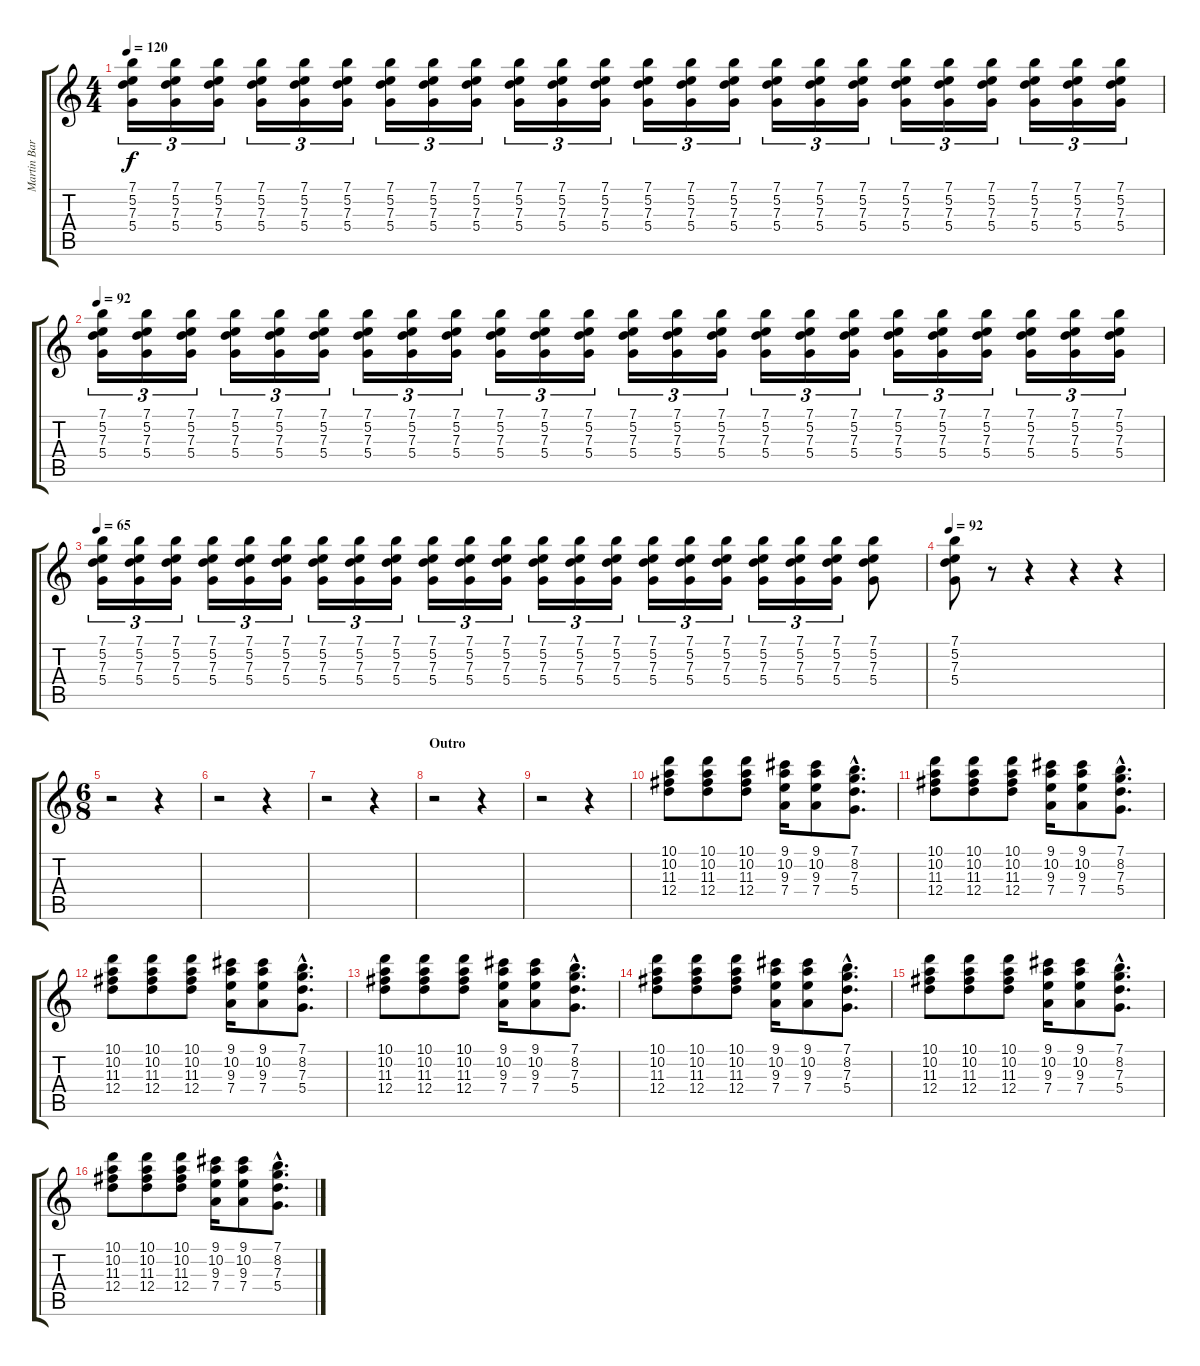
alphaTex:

\track ("Martin Barre (Rhythm Guitar)" "Martin Bar") {instrument overdrivenguitar}
\staff {score tabs}
\tuning (E4 B3 G3 D3 A2 E2) {hide}
\ts (4 4)
\tempo 120
\clef g2
\ks c
(7.1 5.2 7.3 5.4).16{tu (3 2) dy f} (7.1 5.2 7.3 5.4).16{tu (3 2)} (7.1 5.2 7.3 5.4).16{tu (3 2)} (7.1 5.2 7.3 5.4).16{tu (3 2)} (7.1 5.2 7.3 5.4).16{tu (3 2)} (7.1 5.2 7.3 5.4).16{tu (3 2)} (7.1 5.2 7.3 5.4).16{tu (3 2)} (7.1 5.2 7.3 5.4).16{tu (3 2)} (7.1 5.2 7.3 5.4).16{tu (3 2)} (7.1 5.2 7.3 5.4).16{tu (3 2)} (7.1 5.2 7.3 5.4).16{tu (3 2)} (7.1 5.2 7.3 5.4).16{tu (3 2)} (7.1 5.2 7.3 5.4).16{tu (3 2)} (7.1 5.2 7.3 5.4).16{tu (3 2)} (7.1 5.2 7.3 5.4).16{tu (3 2)} (7.1 5.2 7.3 5.4).16{tu (3 2)} (7.1 5.2 7.3 5.4).16{tu (3 2)} (7.1 5.2 7.3 5.4).16{tu (3 2)} (7.1 5.2 7.3 5.4).16{tu (3 2)} (7.1 5.2 7.3 5.4).16{tu (3 2)} (7.1 5.2 7.3 5.4).16{tu (3 2)} (7.1 5.2 7.3 5.4).16{tu (3 2)} (7.1 5.2 7.3 5.4).16{tu (3 2)} (7.1 5.2 7.3 5.4).16{tu (3 2)} |
\tempo 92
(7.1 5.2 7.3 5.4).16{tu (3 2)} (7.1 5.2 7.3 5.4).16{tu (3 2)} (7.1 5.2 7.3 5.4).16{tu (3 2)} (7.1 5.2 7.3 5.4).16{tu (3 2)} (7.1 5.2 7.3 5.4).16{tu (3 2)} (7.1 5.2 7.3 5.4).16{tu (3 2)} (7.1 5.2 7.3 5.4).16{tu (3 2)} (7.1 5.2 7.3 5.4).16{tu (3 2)} (7.1 5.2 7.3 5.4).16{tu (3 2)} (7.1 5.2 7.3 5.4).16{tu (3 2)} (7.1 5.2 7.3 5.4).16{tu (3 2)} (7.1 5.2 7.3 5.4).16{tu (3 2)} (7.1 5.2 7.3 5.4).16{tu (3 2)} (7.1 5.2 7.3 5.4).16{tu (3 2)} (7.1 5.2 7.3 5.4).16{tu (3 2)} (7.1 5.2 7.3 5.4).16{tu (3 2)} (7.1 5.2 7.3 5.4).16{tu (3 2)} (7.1 5.2 7.3 5.4).16{tu (3 2)} (7.1 5.2 7.3 5.4).16{tu (3 2)} (7.1 5.2 7.3 5.4).16{tu (3 2)} (7.1 5.2 7.3 5.4).16{tu (3 2)} (7.1 5.2 7.3 5.4).16{tu (3 2)} (7.1 5.2 7.3 5.4).16{tu (3 2)} (7.1 5.2 7.3 5.4).16{tu (3 2)} |
\tempo 65
(7.1 5.2 7.3 5.4).16{tu (3 2)} (7.1 5.2 7.3 5.4).16{tu (3 2)} (7.1 5.2 7.3 5.4).16{tu (3 2)} (7.1 5.2 7.3 5.4).16{tu (3 2)} (7.1 5.2 7.3 5.4).16{tu (3 2)} (7.1 5.2 7.3 5.4).16{tu (3 2)} (7.1 5.2 7.3 5.4).16{tu (3 2)} (7.1 5.2 7.3 5.4).16{tu (3 2)} (7.1 5.2 7.3 5.4).16{tu (3 2)} (7.1 5.2 7.3 5.4).16{tu (3 2)} (7.1 5.2 7.3 5.4).16{tu (3 2)} (7.1 5.2 7.3 5.4).16{tu (3 2)} (7.1 5.2 7.3 5.4).16{tu (3 2)} (7.1 5.2 7.3 5.4).16{tu (3 2)} (7.1 5.2 7.3 5.4).16{tu (3 2)} (7.1 5.2 7.3 5.4).16{tu (3 2)} (7.1 5.2 7.3 5.4).16{tu (3 2)} (7.1 5.2 7.3 5.4).16{tu (3 2)} (7.1 5.2 7.3 5.4).16{tu (3 2)} (7.1 5.2 7.3 5.4).16{tu (3 2)} (7.1 5.2 7.3 5.4).16{tu (3 2)} (7.1 5.2 7.3 5.4).8 |
\tempo 92
(7.1 5.2 7.3 5.4).8 r.8 r.4 r.4 r.4 |
\ts (6 8)
r.2 r.4 |
r.2 r.4 |
r.2 r.4 |
\section ("" "Outro")
r.2 r.4 |
r.2 r.4 |
(10.1 10.2 11.3 12.4).8 (10.1 10.2 11.3 12.4).8 (10.1 10.2 11.3 12.4).8 (9.1 10.2 9.3 7.4).16 (9.1 10.2 9.3 7.4).8 (7.1{hac} 8.2{hac} 7.3{hac} 5.4{hac}).8{d} |
(10.1 10.2 11.3 12.4).8 (10.1 10.2 11.3 12.4).8 (10.1 10.2 11.3 12.4).8 (9.1 10.2 9.3 7.4).16 (9.1 10.2 9.3 7.4).8 (7.1{hac} 8.2{hac} 7.3{hac} 5.4{hac}).8{d} |
(10.1 10.2 11.3 12.4).8 (10.1 10.2 11.3 12.4).8 (10.1 10.2 11.3 12.4).8 (9.1 10.2 9.3 7.4).16 (9.1 10.2 9.3 7.4).8 (7.1{hac} 8.2{hac} 7.3{hac} 5.4{hac}).8{d} |
(10.1 10.2 11.3 12.4).8 (10.1 10.2 11.3 12.4).8 (10.1 10.2 11.3 12.4).8 (9.1 10.2 9.3 7.4).16 (9.1 10.2 9.3 7.4).8 (7.1{hac} 8.2{hac} 7.3{hac} 5.4{hac}).8{d} |
(10.1 10.2 11.3 12.4).8 (10.1 10.2 11.3 12.4).8 (10.1 10.2 11.3 12.4).8 (9.1 10.2 9.3 7.4).16 (9.1 10.2 9.3 7.4).8 (7.1{hac} 8.2{hac} 7.3{hac} 5.4{hac}).8{d} |
(10.1 10.2 11.3 12.4).8 (10.1 10.2 11.3 12.4).8 (10.1 10.2 11.3 12.4).8 (9.1 10.2 9.3 7.4).16 (9.1 10.2 9.3 7.4).8 (7.1{hac} 8.2{hac} 7.3{hac} 5.4{hac}).8{d} |
(10.1 10.2 11.3 12.4).8 (10.1 10.2 11.3 12.4).8 (10.1 10.2 11.3 12.4).8 (9.1 10.2 9.3 7.4).16 (9.1 10.2 9.3 7.4).8 (7.1{hac} 8.2{hac} 7.3{hac} 5.4{hac}).8{d}
